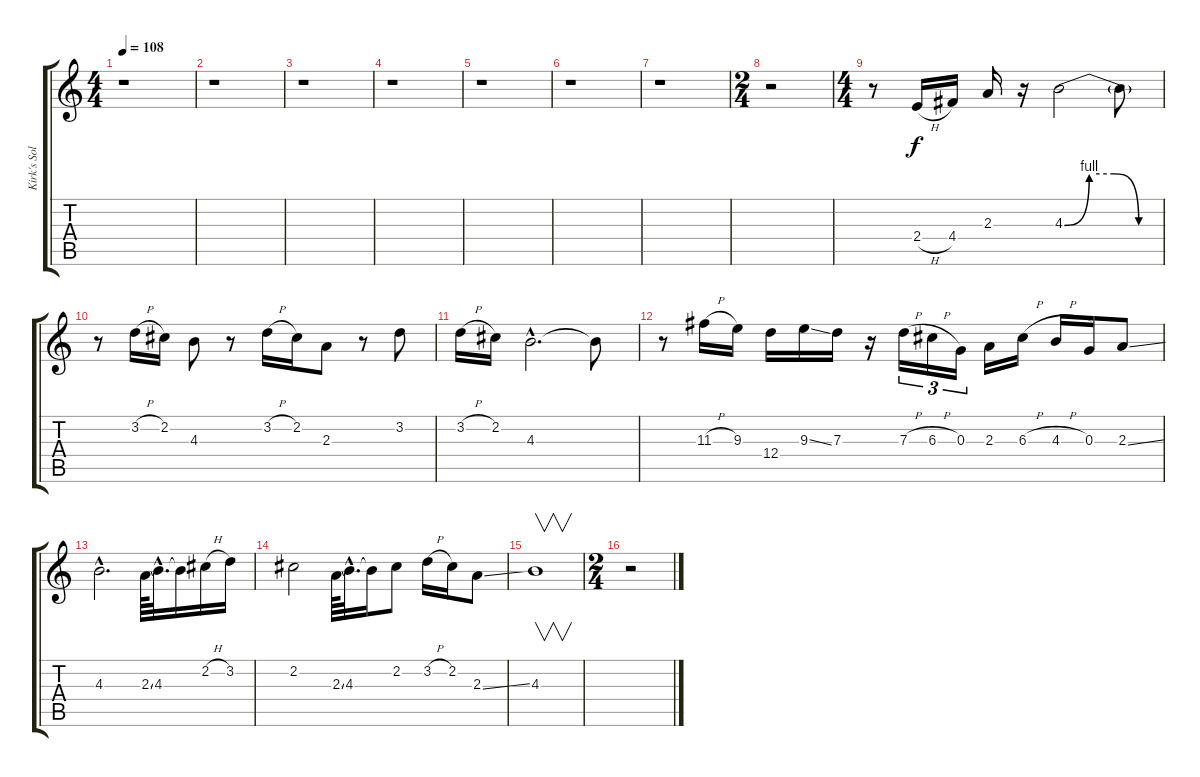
\track ("Kirk's Solo" "Kirk's Sol") {instrument distortionguitar}
\staff {score tabs}
\tuning (E4 B3 G3 D3 A2 E2) {hide}
\ts (4 4)
\tempo 108
\clef g2
\ks c
r.1{dy f instrument distortionguitar} |
r.1 |
r.1 |
r.1 |
r.1 |
r.1 |
r.1 |
\ts (2 4)
r.2 |
\ts (4 4)
r.8{instrument electricguitarclean} 2.4{h}.16 4.4.16 2.3.16 r.16 4.3{be (custom 0 0 15 4 30 4 45 0 60 0)}.2 4.3{t}.8 |
r.8 3.2{h}.16 2.2.16 4.3.8 r.8 3.2{h}.16 2.2.16 2.3.8 r.8 3.2.8 |
3.2{h}.16 2.2.16 4.3{hac}.2{d} 4.3{t}.8 |
r.8 11.3{h}.16 9.3.16 12.4.16 9.3{ss}.16 7.3.16 r.16 7.3{h}.16{tu (3 2)} 6.3{h}.16{tu (3 2)} 0.3.16{tu (3 2)} 2.3.16 6.3{h}.16 4.3{h}.16 0.3.16 2.3{ss}.8 |
4.3{hac}.2{d} 2.3{ss}.64 4.3{hac}.32{d} 4.3{t}.16 2.2{h}.16 3.2.16 |
2.2.2 2.3{ss}.64 4.3{hac}.32{d} 4.3{t}.16 2.2.8 3.2{h}.16 2.2.16 2.3{ss}.8 |
4.3.1{v} |
\ts (2 4)
r.2
